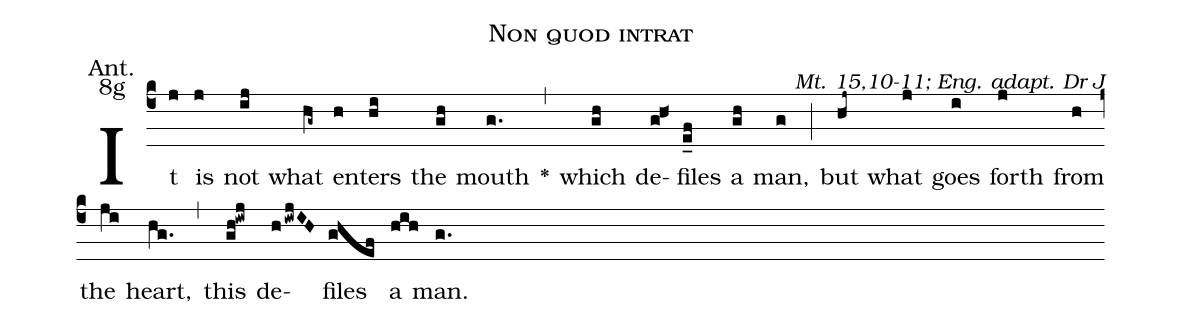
name:Non quod intrat;
office-part:Antiphona;
mode:8;
office-part: Vesperae Ant Mb;
annotation: Ant.;
annotation: 8g;
commentary:Mt. 15,10-11; Eng. adapt. Dr J;
%%
(c4)It(j) is(j) not(ij) what(hg~) en(h)ters(hi) the(gh) mouth(g.) <v>*</v>(,)
which(gh) de(gh<)files(e_f) a(gh) man,(g) (;)
but(hj~) what(j) goes(i) forth(j) from(h) the(ji) heart,(hg.) (,)
this(gh!iwj) de(hiwjIH)files(ghef) a(hih) man.(g.)
